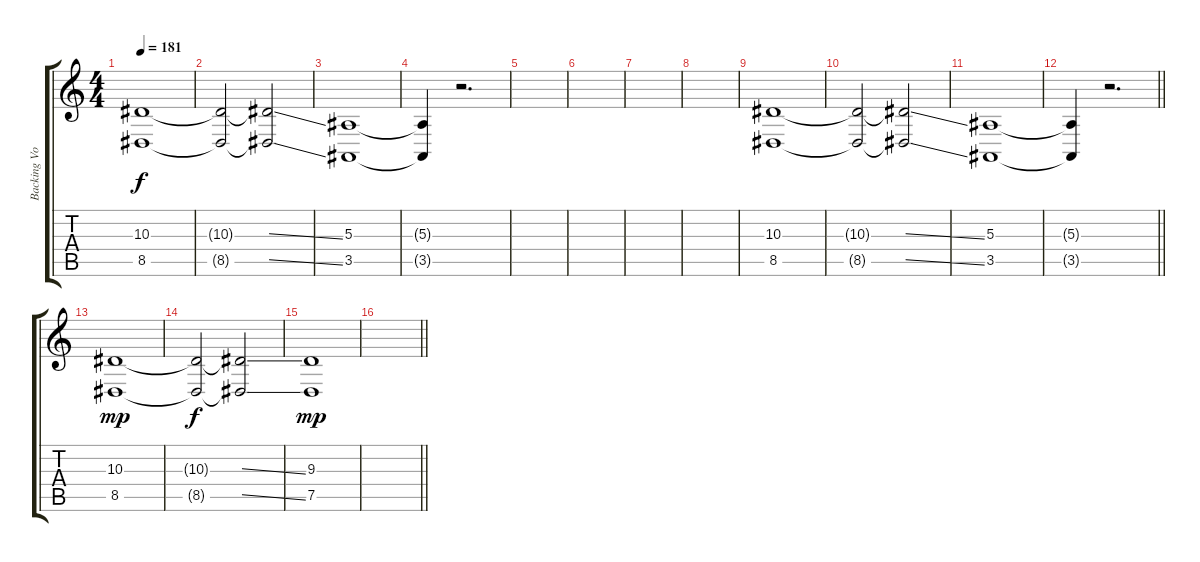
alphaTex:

\track ("Backing Vocals" "Backing Vo") {instrument pad4choir}
\staff {score tabs}
\tuning (D4 A3 F3 C3 G2 C2) {hide}
\ts (4 4)
\tempo 181
\clef g2
\ks c
(10.3 8.5).1{dy f} |
(10.3{t} 8.5{t}).2 (10.3{ss t} 8.5{ss t}).2 |
(5.3 3.5).1 |
(5.3{t} 3.5{t}).4 r.2{d} |
|
|
|
|
(10.3 8.5).1 |
(10.3{t} 8.5{t}).2 (10.3{ss t} 8.5{ss t}).2 |
(5.3 3.5).1 |
\barLineRight lightlight
(5.3{t} 3.5{t}).4 r.2{d} |
(10.3 8.5).1{dy mp} |
(10.3{t} 8.5{t}).2{dy f} (10.3{ss t} 8.5{ss t}).2 |
(9.3 7.5).1{dy mp} |
\barLineRight lightlight
